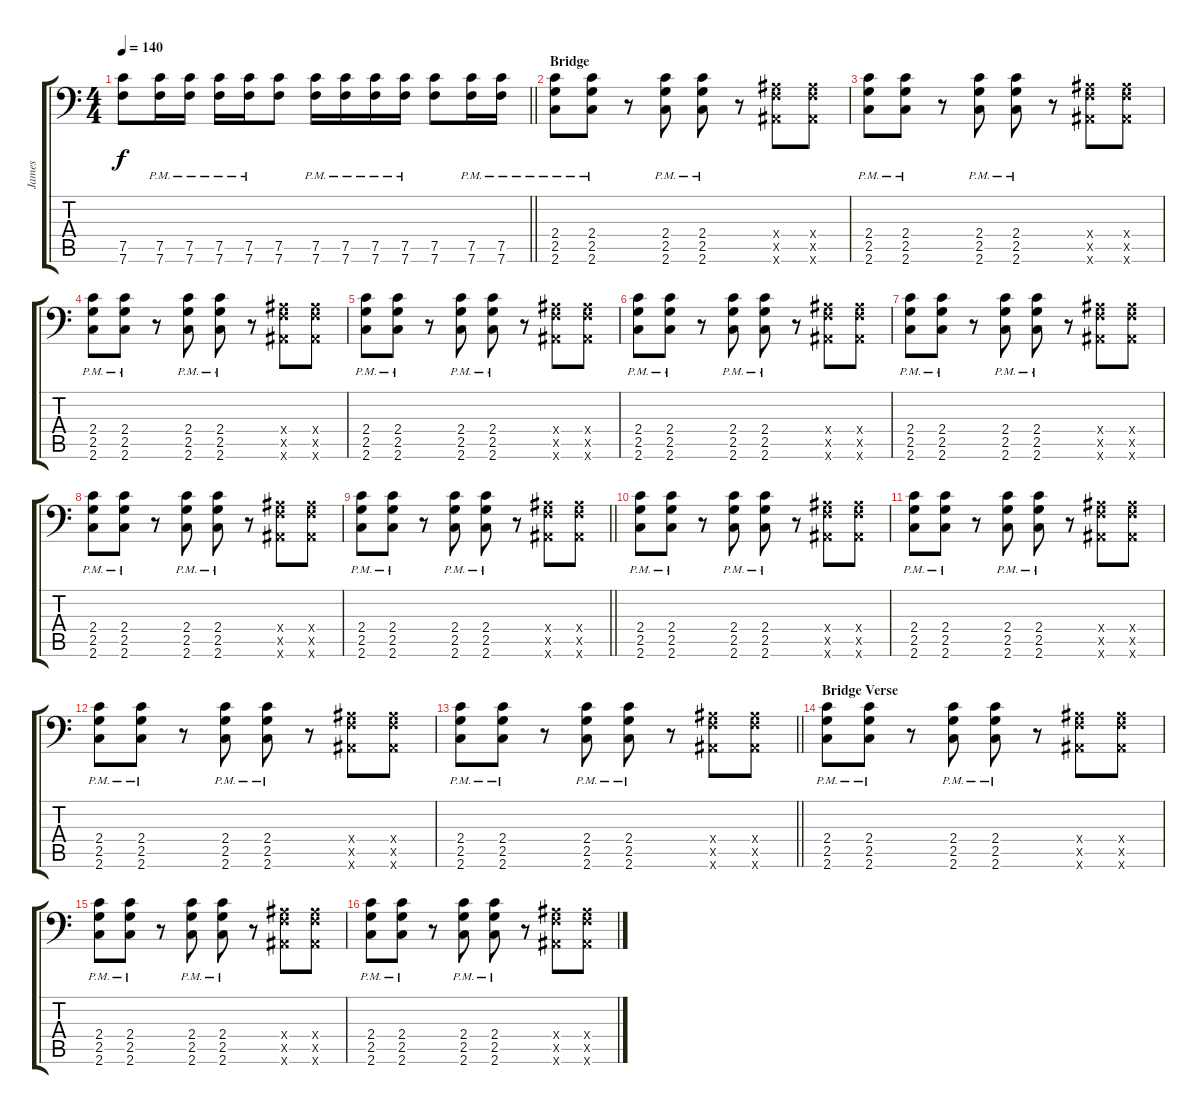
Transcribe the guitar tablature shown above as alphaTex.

\track ("James" "James") {instrument distortionguitar}
\staff {score tabs}
\tuning (C4 G3 Eb3 Bb2 F2 Bb1) {hide}
\ts (4 4)
\tempo 140
\clef f4
\barLineRight lightlight
\ks c
(7.5 7.6).8{dy f} (7.5{pm} 7.6{pm}).16 (7.5{pm} 7.6{pm}).16 (7.5{pm} 7.6{pm}).16 (7.5{pm} 7.6{pm}).16 (7.5 7.6).8 (7.5{pm} 7.6{pm}).16 (7.5{pm} 7.6{pm}).16 (7.5{pm} 7.6{pm}).16 (7.5{pm} 7.6{pm}).16 (7.5 7.6).8 (7.5{pm} 7.6{pm}).16 (7.5{pm} 7.6{pm}).16 |
\section ("" "Bridge")
(2.4{pm} 2.5{pm} 2.6{pm}).8 (2.4{pm} 2.5{pm} 2.6{pm}).8 r.8 (2.4{pm} 2.5{pm} 2.6{pm}).8 (2.4{pm} 2.5{pm} 2.6{pm}).8 r.8 (0.4{x} 0.5{x} 0.6{x}).8 (0.4{x} 0.5{x} 0.6{x}).8 |
(2.4{pm} 2.5{pm} 2.6{pm}).8 (2.4{pm} 2.5{pm} 2.6{pm}).8 r.8 (2.4{pm} 2.5{pm} 2.6{pm}).8 (2.4{pm} 2.5{pm} 2.6{pm}).8 r.8 (0.4{x} 0.5{x} 0.6{x}).8 (0.4{x} 0.5{x} 0.6{x}).8 |
(2.4{pm} 2.5{pm} 2.6{pm}).8 (2.4{pm} 2.5{pm} 2.6{pm}).8 r.8 (2.4{pm} 2.5{pm} 2.6{pm}).8 (2.4{pm} 2.5{pm} 2.6{pm}).8 r.8 (0.4{x} 0.5{x} 0.6{x}).8 (0.4{x} 0.5{x} 0.6{x}).8 |
(2.4{pm} 2.5{pm} 2.6{pm}).8 (2.4{pm} 2.5{pm} 2.6{pm}).8 r.8 (2.4{pm} 2.5{pm} 2.6{pm}).8 (2.4{pm} 2.5{pm} 2.6{pm}).8 r.8 (0.4{x} 0.5{x} 0.6{x}).8 (0.4{x} 0.5{x} 0.6{x}).8 |
(2.4{pm} 2.5{pm} 2.6{pm}).8 (2.4{pm} 2.5{pm} 2.6{pm}).8 r.8 (2.4{pm} 2.5{pm} 2.6{pm}).8 (2.4{pm} 2.5{pm} 2.6{pm}).8 r.8 (0.4{x} 0.5{x} 0.6{x}).8 (0.4{x} 0.5{x} 0.6{x}).8 |
(2.4{pm} 2.5{pm} 2.6{pm}).8 (2.4{pm} 2.5{pm} 2.6{pm}).8 r.8 (2.4{pm} 2.5{pm} 2.6{pm}).8 (2.4{pm} 2.5{pm} 2.6{pm}).8 r.8 (0.4{x} 0.5{x} 0.6{x}).8 (0.4{x} 0.5{x} 0.6{x}).8 |
(2.4{pm} 2.5{pm} 2.6{pm}).8 (2.4{pm} 2.5{pm} 2.6{pm}).8 r.8 (2.4{pm} 2.5{pm} 2.6{pm}).8 (2.4{pm} 2.5{pm} 2.6{pm}).8 r.8 (0.4{x} 0.5{x} 0.6{x}).8 (0.4{x} 0.5{x} 0.6{x}).8 |
\barLineRight lightlight
(2.4{pm} 2.5{pm} 2.6{pm}).8 (2.4{pm} 2.5{pm} 2.6{pm}).8 r.8 (2.4{pm} 2.5{pm} 2.6{pm}).8 (2.4{pm} 2.5{pm} 2.6{pm}).8 r.8 (0.4{x} 0.5{x} 0.6{x}).8 (0.4{x} 0.5{x} 0.6{x}).8 |
\section ("" "")
(2.4{pm} 2.5{pm} 2.6{pm}).8 (2.4{pm} 2.5{pm} 2.6{pm}).8 r.8 (2.4{pm} 2.5{pm} 2.6{pm}).8 (2.4{pm} 2.5{pm} 2.6{pm}).8 r.8 (0.4{x} 0.5{x} 0.6{x}).8 (0.4{x} 0.5{x} 0.6{x}).8 |
(2.4{pm} 2.5{pm} 2.6{pm}).8 (2.4{pm} 2.5{pm} 2.6{pm}).8 r.8 (2.4{pm} 2.5{pm} 2.6{pm}).8 (2.4{pm} 2.5{pm} 2.6{pm}).8 r.8 (0.4{x} 0.5{x} 0.6{x}).8 (0.4{x} 0.5{x} 0.6{x}).8 |
(2.4{pm} 2.5{pm} 2.6{pm}).8 (2.4{pm} 2.5{pm} 2.6{pm}).8 r.8 (2.4{pm} 2.5{pm} 2.6{pm}).8 (2.4{pm} 2.5{pm} 2.6{pm}).8 r.8 (0.4{x} 0.5{x} 0.6{x}).8 (0.4{x} 0.5{x} 0.6{x}).8 |
\barLineRight lightlight
(2.4{pm} 2.5{pm} 2.6{pm}).8 (2.4{pm} 2.5{pm} 2.6{pm}).8 r.8 (2.4{pm} 2.5{pm} 2.6{pm}).8 (2.4{pm} 2.5{pm} 2.6{pm}).8 r.8 (0.4{x} 0.5{x} 0.6{x}).8 (0.4{x} 0.5{x} 0.6{x}).8 |
\section ("" "Bridge Verse")
(2.4{pm} 2.5{pm} 2.6{pm}).8 (2.4{pm} 2.5{pm} 2.6{pm}).8 r.8 (2.4{pm} 2.5{pm} 2.6{pm}).8 (2.4{pm} 2.5{pm} 2.6{pm}).8 r.8 (0.4{x} 0.5{x} 0.6{x}).8 (0.4{x} 0.5{x} 0.6{x}).8 |
(2.4{pm} 2.5{pm} 2.6{pm}).8 (2.4{pm} 2.5{pm} 2.6{pm}).8 r.8 (2.4{pm} 2.5{pm} 2.6{pm}).8 (2.4{pm} 2.5{pm} 2.6{pm}).8 r.8 (0.4{x} 0.5{x} 0.6{x}).8 (0.4{x} 0.5{x} 0.6{x}).8 |
(2.4{pm} 2.5{pm} 2.6{pm}).8 (2.4{pm} 2.5{pm} 2.6{pm}).8 r.8 (2.4{pm} 2.5{pm} 2.6{pm}).8 (2.4{pm} 2.5{pm} 2.6{pm}).8 r.8 (0.4{x} 0.5{x} 0.6{x}).8 (0.4{x} 0.5{x} 0.6{x}).8
